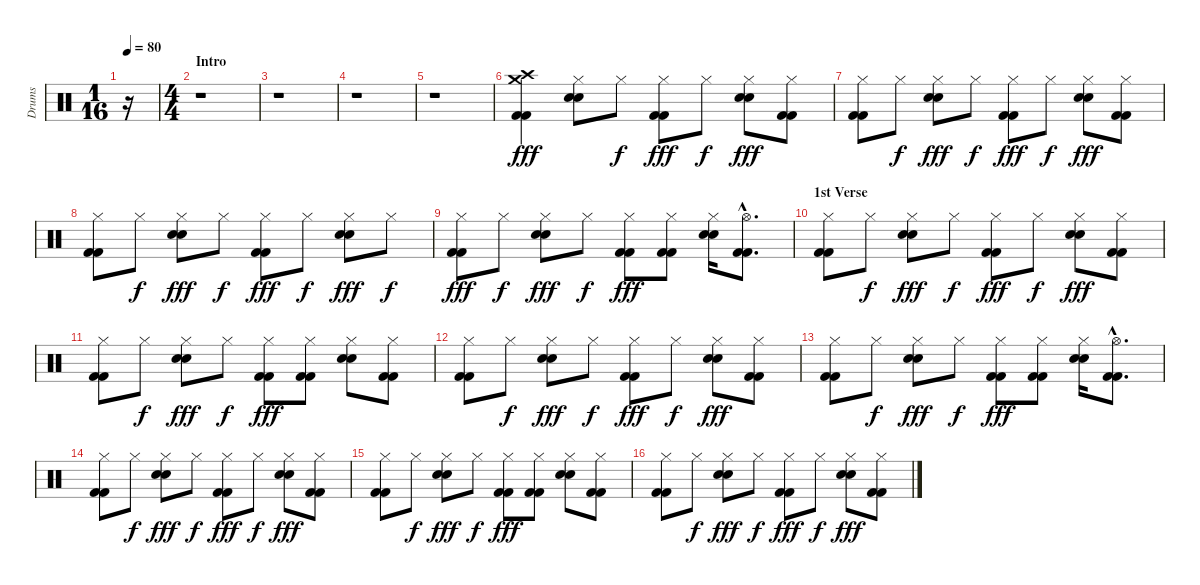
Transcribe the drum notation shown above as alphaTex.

\track ("Drums" "Drums") {instrument percussion}
\staff {score}
\articulation defaults
\ts (1 16)
\tempo 80
\clef neutral
\ks c
r.16{dy fff} |
\ts (4 4)
\section ("" "Intro")
r.1 |
r.1 |
r.1 |
r.1 |
("Crash high (hit)" "Crash medium (hit)" "Kick (hit) 2" "Kick (hit) 2").4 ("Hi-Hat (closed)" "Electric Snare (hit)" "Electric Snare (hit)").8 "Hi-Hat (closed)".8{dy f} ("Hi-Hat (closed)" "Kick (hit) 2" "Kick (hit) 2").8{dy fff} "Hi-Hat (closed)".8{dy f} ("Hi-Hat (closed)" "Electric Snare (hit)" "Electric Snare (hit)").8{dy fff} ("Hi-Hat (closed)" "Kick (hit) 2" "Kick (hit) 2").8 |
("Hi-Hat (closed)" "Kick (hit) 2" "Kick (hit) 2").8 "Hi-Hat (closed)".8{dy f} ("Hi-Hat (closed)" "Electric Snare (hit)" "Electric Snare (hit)").8{dy fff} "Hi-Hat (closed)".8{dy f} ("Hi-Hat (closed)" "Kick (hit) 2" "Kick (hit) 2").8{dy fff} "Hi-Hat (closed)".8{dy f} ("Hi-Hat (closed)" "Electric Snare (hit)" "Electric Snare (hit)").8{dy fff} ("Hi-Hat (closed)" "Kick (hit) 2" "Kick (hit) 2").8 |
("Hi-Hat (closed)" "Kick (hit) 2" "Kick (hit) 2").8 "Hi-Hat (closed)".8{dy f} ("Hi-Hat (closed)" "Electric Snare (hit)" "Electric Snare (hit)").8{dy fff} "Hi-Hat (closed)".8{dy f} ("Hi-Hat (closed)" "Kick (hit) 2" "Kick (hit) 2").8{dy fff} "Hi-Hat (closed)".8{dy f} ("Hi-Hat (closed)" "Electric Snare (hit)" "Electric Snare (hit)").8{dy fff} "Hi-Hat (closed)".8{dy f} |
("Hi-Hat (closed)" "Kick (hit) 2" "Kick (hit) 2").8{dy fff} "Hi-Hat (closed)".8{dy f} ("Hi-Hat (closed)" "Electric Snare (hit)" "Electric Snare (hit)").8{dy fff} "Hi-Hat (closed)".8{dy f} ("Hi-Hat (closed)" "Kick (hit) 2" "Kick (hit) 2").8{dy fff} ("Hi-Hat (closed)" "Kick (hit) 2" "Kick (hit) 2").8 ("Hi-Hat (closed)" "Electric Snare (hit)" "Electric Snare (hit)").16 ("Hi-Hat (open)"{hac} "Kick (hit) 2"{hac} "Kick (hit) 2"{hac}).8{d} |
\section ("" "1st Verse")
("Hi-Hat (closed)" "Kick (hit) 2" "Kick (hit) 2").8 "Hi-Hat (closed)".8{dy f} ("Hi-Hat (closed)" "Electric Snare (hit)" "Electric Snare (hit)").8{dy fff} "Hi-Hat (closed)".8{dy f} ("Hi-Hat (closed)" "Kick (hit) 2" "Kick (hit) 2").8{dy fff} "Hi-Hat (closed)".8{dy f} ("Hi-Hat (closed)" "Electric Snare (hit)" "Electric Snare (hit)").8{dy fff} ("Hi-Hat (closed)" "Kick (hit) 2" "Kick (hit) 2").8 |
("Hi-Hat (closed)" "Kick (hit) 2" "Kick (hit) 2").8 "Hi-Hat (closed)".8{dy f} ("Hi-Hat (closed)" "Electric Snare (hit)" "Electric Snare (hit)").8{dy fff} "Hi-Hat (closed)".8{dy f} ("Hi-Hat (closed)" "Kick (hit) 2" "Kick (hit) 2").8{dy fff} ("Hi-Hat (closed)" "Kick (hit) 2" "Kick (hit) 2").8 ("Hi-Hat (closed)" "Electric Snare (hit)" "Electric Snare (hit)").8 ("Hi-Hat (closed)" "Kick (hit) 2" "Kick (hit) 2").8 |
("Hi-Hat (closed)" "Kick (hit) 2" "Kick (hit) 2").8 "Hi-Hat (closed)".8{dy f} ("Hi-Hat (closed)" "Electric Snare (hit)" "Electric Snare (hit)").8{dy fff} "Hi-Hat (closed)".8{dy f} ("Hi-Hat (closed)" "Kick (hit) 2" "Kick (hit) 2").8{dy fff} "Hi-Hat (closed)".8{dy f} ("Hi-Hat (closed)" "Electric Snare (hit)" "Electric Snare (hit)").8{dy fff} ("Hi-Hat (closed)" "Kick (hit) 2" "Kick (hit) 2").8 |
("Hi-Hat (closed)" "Kick (hit) 2" "Kick (hit) 2").8 "Hi-Hat (closed)".8{dy f} ("Hi-Hat (closed)" "Electric Snare (hit)" "Electric Snare (hit)").8{dy fff} "Hi-Hat (closed)".8{dy f} ("Hi-Hat (closed)" "Kick (hit) 2" "Kick (hit) 2").8{dy fff} ("Hi-Hat (closed)" "Kick (hit) 2" "Kick (hit) 2").8 ("Hi-Hat (closed)" "Electric Snare (hit)" "Electric Snare (hit)").16 ("Hi-Hat (open)"{hac} "Kick (hit) 2"{hac} "Kick (hit) 2"{hac}).8{d} |
("Hi-Hat (closed)" "Kick (hit) 2" "Kick (hit) 2").8 "Hi-Hat (closed)".8{dy f} ("Hi-Hat (closed)" "Electric Snare (hit)" "Electric Snare (hit)").8{dy fff} "Hi-Hat (closed)".8{dy f} ("Hi-Hat (closed)" "Kick (hit) 2" "Kick (hit) 2").8{dy fff} "Hi-Hat (closed)".8{dy f} ("Hi-Hat (closed)" "Electric Snare (hit)" "Electric Snare (hit)").8{dy fff} ("Hi-Hat (closed)" "Kick (hit) 2" "Kick (hit) 2").8 |
("Hi-Hat (closed)" "Kick (hit) 2" "Kick (hit) 2").8 "Hi-Hat (closed)".8{dy f} ("Hi-Hat (closed)" "Electric Snare (hit)" "Electric Snare (hit)").8{dy fff} "Hi-Hat (closed)".8{dy f} ("Hi-Hat (closed)" "Kick (hit) 2" "Kick (hit) 2").8{dy fff} ("Hi-Hat (closed)" "Kick (hit) 2" "Kick (hit) 2").8 ("Hi-Hat (closed)" "Electric Snare (hit)" "Electric Snare (hit)").8 ("Hi-Hat (closed)" "Kick (hit) 2" "Kick (hit) 2").8 |
("Hi-Hat (closed)" "Kick (hit) 2" "Kick (hit) 2").8 "Hi-Hat (closed)".8{dy f} ("Hi-Hat (closed)" "Electric Snare (hit)" "Electric Snare (hit)").8{dy fff} "Hi-Hat (closed)".8{dy f} ("Hi-Hat (closed)" "Kick (hit) 2" "Kick (hit) 2").8{dy fff} "Hi-Hat (closed)".8{dy f} ("Hi-Hat (closed)" "Electric Snare (hit)" "Electric Snare (hit)").8{dy fff} ("Hi-Hat (closed)" "Kick (hit) 2" "Kick (hit) 2").8
